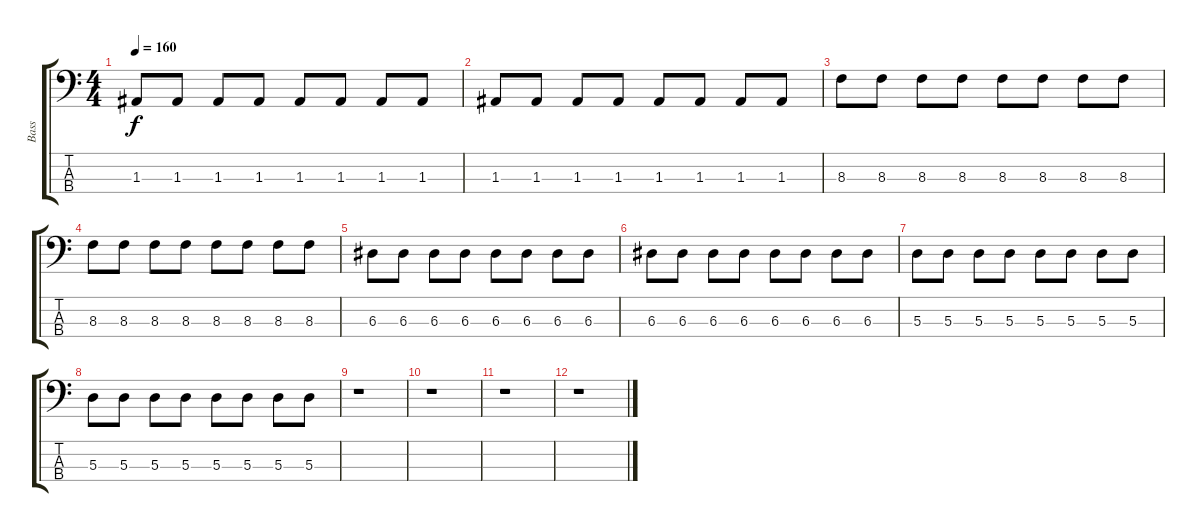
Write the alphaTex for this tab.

\track ("Bass" "Bass") {instrument electricbassfinger}
\staff {score tabs}
\tuning (G2 D2 A1 E1) {hide}
\ts (4 4)
\tempo 160
\clef f4
\ks c
1.3.8{dy f} 1.3.8 1.3.8 1.3.8 1.3.8 1.3.8 1.3.8 1.3.8 |
1.3.8 1.3.8 1.3.8 1.3.8 1.3.8 1.3.8 1.3.8 1.3.8 |
8.3.8 8.3.8 8.3.8 8.3.8 8.3.8 8.3.8 8.3.8 8.3.8 |
8.3.8 8.3.8 8.3.8 8.3.8 8.3.8 8.3.8 8.3.8 8.3.8 |
6.3.8 6.3.8 6.3.8 6.3.8 6.3.8 6.3.8 6.3.8 6.3.8 |
6.3.8 6.3.8 6.3.8 6.3.8 6.3.8 6.3.8 6.3.8 6.3.8 |
5.3.8 5.3.8 5.3.8 5.3.8 5.3.8 5.3.8 5.3.8 5.3.8 |
5.3.8 5.3.8 5.3.8 5.3.8 5.3.8 5.3.8 5.3.8 5.3.8 |
r.1 |
r.1 |
r.1 |
r.1
